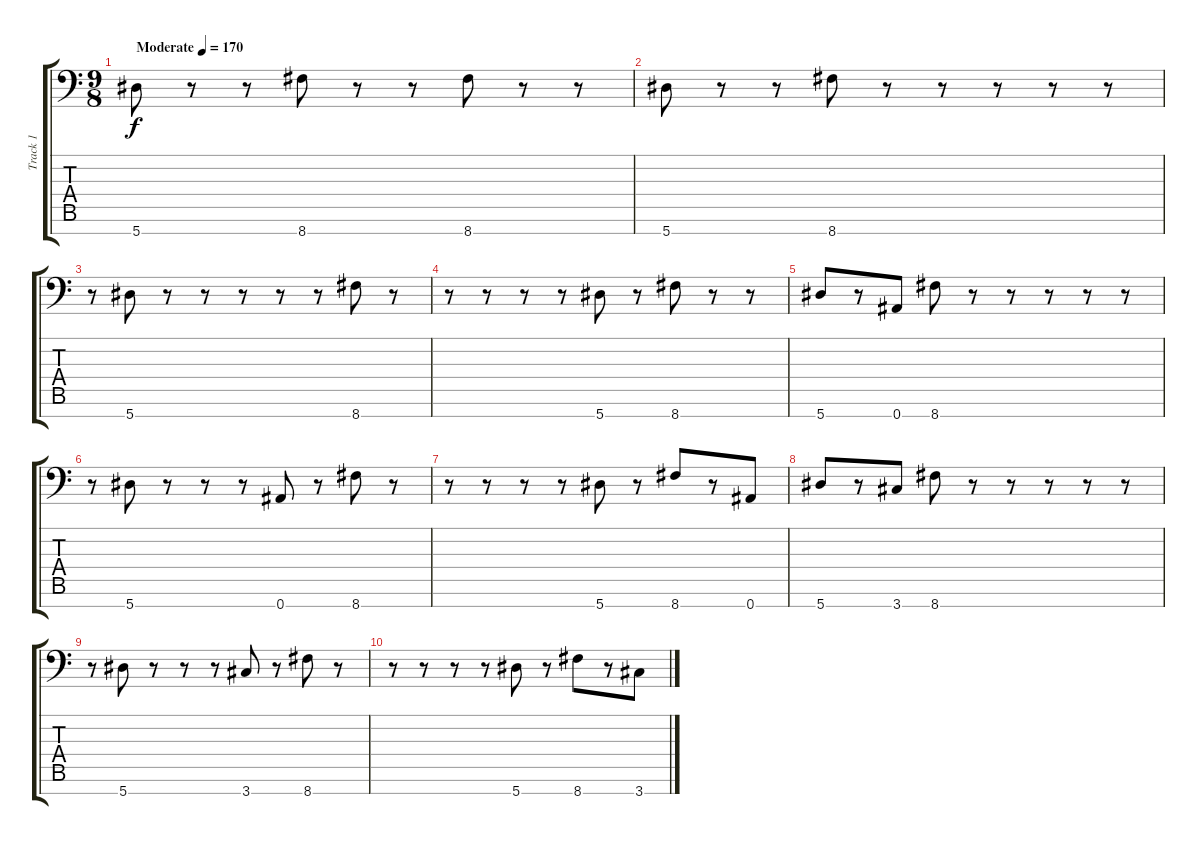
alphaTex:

\track ("Track 1" "Track 1") {instrument distortionguitar}
\staff {score tabs}
\tuning (Eb4 Bb3 Gb3 Db3 Ab2 Eb2 Bb1) {hide}
\ts (9 8)
\tempo (170 "Moderate")
\clef f4
\ks c
5.7.8{dy f instrument distortionguitar} r.8 r.8 8.7.8 r.8 r.8 8.7.8 r.8 r.8 |
5.7.8 r.8 r.8 8.7.8 r.8 r.8 r.8 r.8 r.8 |
r.8 5.7.8 r.8 r.8 r.8 r.8 r.8 8.7.8 r.8 |
r.8 r.8 r.8 r.8 5.7.8 r.8 8.7.8 r.8 r.8 |
5.7.8 r.8 0.7.8 8.7.8 r.8 r.8 r.8 r.8 r.8 |
r.8 5.7.8 r.8 r.8 r.8 0.7.8 r.8 8.7.8 r.8 |
r.8 r.8 r.8 r.8 5.7.8 r.8 8.7.8 r.8 0.7.8 |
5.7.8 r.8 3.7.8 8.7.8 r.8 r.8 r.8 r.8 r.8 |
r.8 5.7.8 r.8 r.8 r.8 3.7.8 r.8 8.7.8 r.8 |
r.8 r.8 r.8 r.8 5.7.8 r.8 8.7.8 r.8 3.7.8
